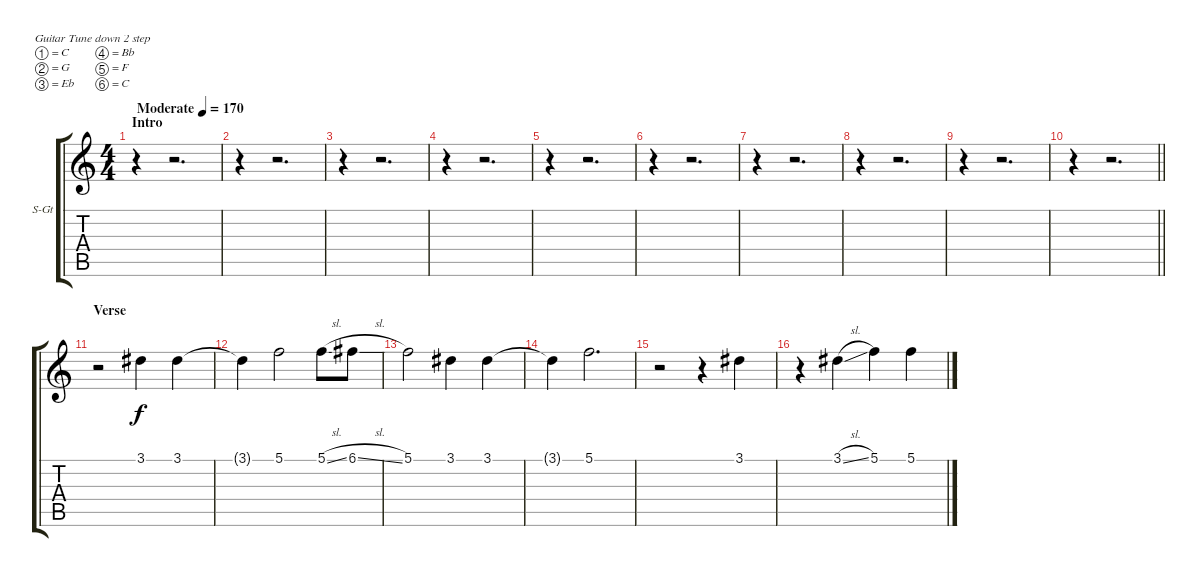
\bracketExtendMode groupsimilarinstruments
\firstSystemTrackNameOrientation horizontal
\otherSystemsTrackNameOrientation horizontal
\track ("Josh Homme [Vocals]" "S-Gt") {instrument lead6voice}
\staff {score tabs}
\tuning (C4 G3 Eb3 Bb2 F2 C2)
\displaytranspose 12
\ts (4 4)
\beaming (8 2 2 2 2)
\section ("" "Intro")
\tempo (170 "Moderate")
\clef g2
\ks c
r.4{dy f instrument lead6voice} r.2{d} |
r.4 r.2{d} |
r.4 r.2{d} |
r.4 r.2{d} |
r.4 r.2{d} |
r.4 r.2{d} |
r.4 r.2{d} |
r.4 r.2{d} |
r.4 r.2{d} |
\barLineRight lightlight
r.4 r.2{d} |
\section ("" "Verse")
r.2 3.1.4 3.1.4 |
3.1{t}.4 5.1.2 5.1{sl}.8 6.1{sl}.8 |
5.1.2 3.1.4 3.1.4 |
3.1{t}.4 5.1.2{d} |
r.2 r.4 3.1.4 |
r.4 3.1{sl}.4 5.1.4 5.1.4
